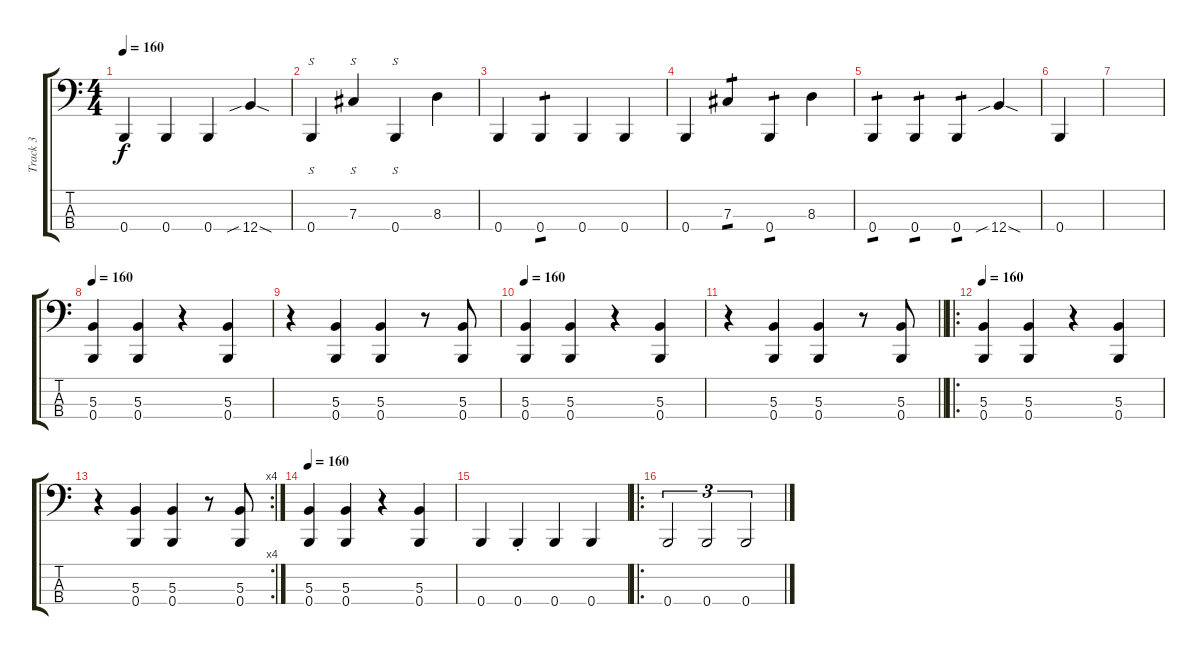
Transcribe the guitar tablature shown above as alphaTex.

\track ("Track 3" "Track 3") {instrument electricbassfinger}
\staff {score tabs}
\tuning (E2 B1 Gb1 B0) {hide}
\ts (4 4)
\tempo 160
\clef f4
\ks c
0.4.4{dy f} 0.4.4 0.4.4 12.4{sib sod}.4 |
0.4.4{s} 7.3.4{s} 0.4.4{s} 8.3.4 |
0.4.4 0.4.4{tp 1} 0.4.4 0.4.4 |
0.4.4 7.3.4{tp 1} 0.4.4{tp 1} 8.3.4 |
0.4.4{tp 1} 0.4.4{tp 1} 0.4.4{tp 1} 12.4{sib sod}.4 |
0.4.4 |
|
\tempo 160
(5.3 0.4).4 (5.3 0.4).4 r.4 (5.3 0.4).4 |
r.4 (5.3 0.4).4 (5.3 0.4).4 r.8 (5.3 0.4).8 |
\tempo 160
(5.3 0.4).4 (5.3 0.4).4 r.4 (5.3 0.4).4 |
\barLineRight lightlight
r.4 (5.3 0.4).4 (5.3 0.4).4 r.8 (5.3 0.4).8 |
\ro
\tempo 160
(5.3 0.4).4 (5.3 0.4).4 r.4 (5.3 0.4).4 |
\rc 4
r.4 (5.3 0.4).4 (5.3 0.4).4 r.8 (5.3 0.4).8 |
\tempo 160
(5.3 0.4).4 (5.3 0.4).4 r.4 (5.3 0.4).4 |
0.4.4 0.4{st}.4 0.4.4 0.4.4 |
\ro
0.4.2{tu (3 2)} 0.4.2{tu (3 2)} 0.4.2{tu (3 2)}
